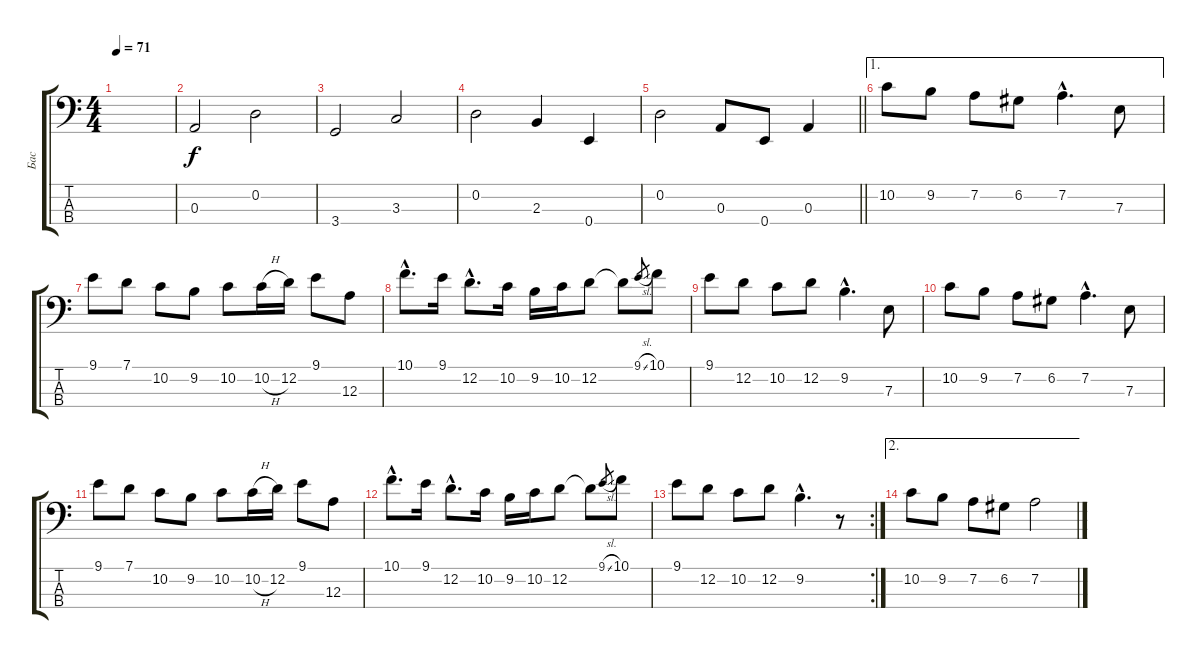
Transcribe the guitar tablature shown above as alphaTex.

\track ("Бас" "Бас") {instrument fretlessbass}
\staff {score tabs}
\tuning (G2 D2 A1 E1) {hide}
\ts (4 4)
\tempo 71
\clef f4
\ks c
|
0.3.2{volume 9} 0.2.2 |
3.4.2 3.3.2 |
0.2.2 2.3.4 0.4.4 |
\barLineRight lightlight
0.2.2 0.3.8 0.4.8 0.3.4 |
\ae 1
10.2.8{volume 14} 9.2.8 7.2.8 6.2.8 7.2{hac}.4{d} 7.3.8 |
9.1.8 7.1.8 10.2.8 9.2.8 10.2.8 10.2{h}.16 12.2.16 9.1.8 12.3.8 |
10.1{hac}.8{d} 9.1.16 12.2{hac}.8{d} 10.2.16 9.2.16 10.2.16 12.2.8 12.2{t}.8 9.1{sl}.8{gr} 10.1.8 |
9.1.8 12.2.8 10.2.8 12.2.8 9.2{hac}.4{d} 7.3.8 |
10.2.8 9.2.8 7.2.8 6.2.8 7.2{hac}.4{d} 7.3.8 |
9.1.8 7.1.8 10.2.8 9.2.8 10.2.8 10.2{h}.16 12.2.16 9.1.8 12.3.8 |
10.1{hac}.8{d} 9.1.16 12.2{hac}.8{d} 10.2.16 9.2.16 10.2.16 12.2.8 12.2{t}.8 9.1{sl}.8{gr} 10.1.8 |
\rc 2
9.1.8 12.2.8 10.2.8 12.2.8 9.2{hac}.4{d} r.8 |
\ae 2
10.2.8{volume 14} 9.2.8 7.2.8 6.2.8 7.2.2
